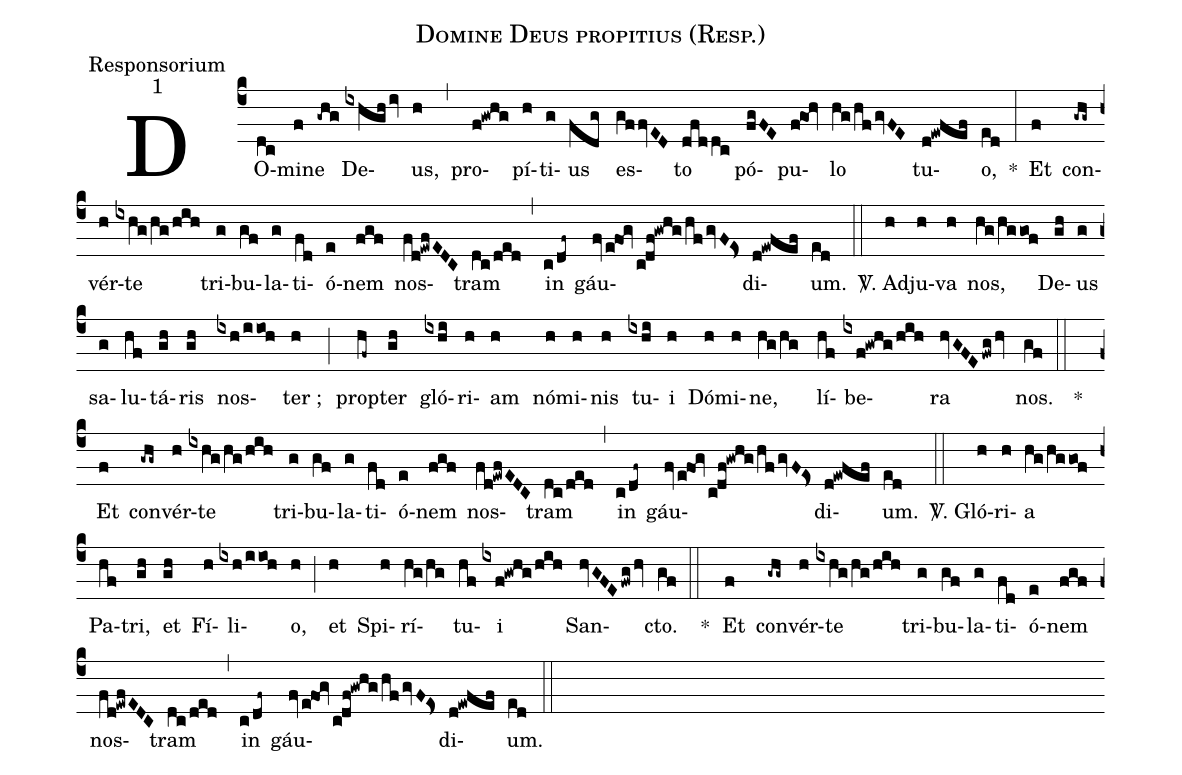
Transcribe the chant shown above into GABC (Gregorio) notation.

name:Domine Deus propitius (Resp.);
office-part:Responsorium;
mode:1;
%%
(c4)DO(dc)mi(f)ne(-ghg) De(ixhgh/iv)us,(h) (,) pro(f!gwhg)pí(h)ti(g)us(fdg) es(gffvED)to(dfddc) pó(fgFE)pu(f!goh)lo(hg/hf/gvFE) tu(d!ewfef)o,(ed) *(:) Et(f) con(-ghg~)vér(h)te(ixhg/hg/hih) tri(g)bu(gf)la(g)ti(fd)ó(e)nem(fgf) nos(fd!ewfEDC)tram(dc/ded) (,) in(c/df~) gáu(fv/e!fog/c!df!gwhg/hf/gvF!Es>)di(d!ewfef)um.(ed) (::)

<sp>V/</sp>. Ad(h)ju(h)va(h) nos,(hg/hggof) De(gh)us(g) sa(g)lu(hf)tá(gh)ris(gh) nos(ixh/iioh)ter ;(h) (;) prop(hf~)ter(gh) gló(ixhi)ri(h)am(h) nó(h)mi(h)nis(h) tu(ixhi)i(h) Dó(h)mi(h)ne,(hg/hg) lí(hf)be(ixf!gwhg/hih)ra(hvGFE/fwg/hv) nos.(gf) (::)
*() Et(f) con(-ghg~)vér(h)te(ixhg/hg/hih) tri(g)bu(gf)la(g)ti(fd)ó(e)nem(fgf) nos(fd!ewfEDC)tram(dc/ded) (,) in(c/df~) gáu(fv/e!fog/c!df!gwhg/hf/gvF!Es>)di(d!ewfef)um.(ed) (::)

<sp>V/</sp>. Gló(h)ri(h)a(hg/hggof) Pa(hf)tri,(gh) et(gh) Fí(h)li(ixh/iioh)o,(h) (;) et(h) Spi(h)rí(hg/hg)tu(hf)i(ixf!gwhg/hih) San(hvGFE/fwg/hv)cto.(gf) (::)
*() Et(f) con(-ghg~)vér(h)te(ixhg/hg/hih) tri(g)bu(gf)la(g)ti(fd)ó(e)nem(fgf) nos(fd!ewfEDC)tram(dc/ded) (,) in(c/df~) gáu(fv/e!fog/c!df!gwhg/hf/gvF!Es>)di(d!ewfef)um.(ed) (::)
